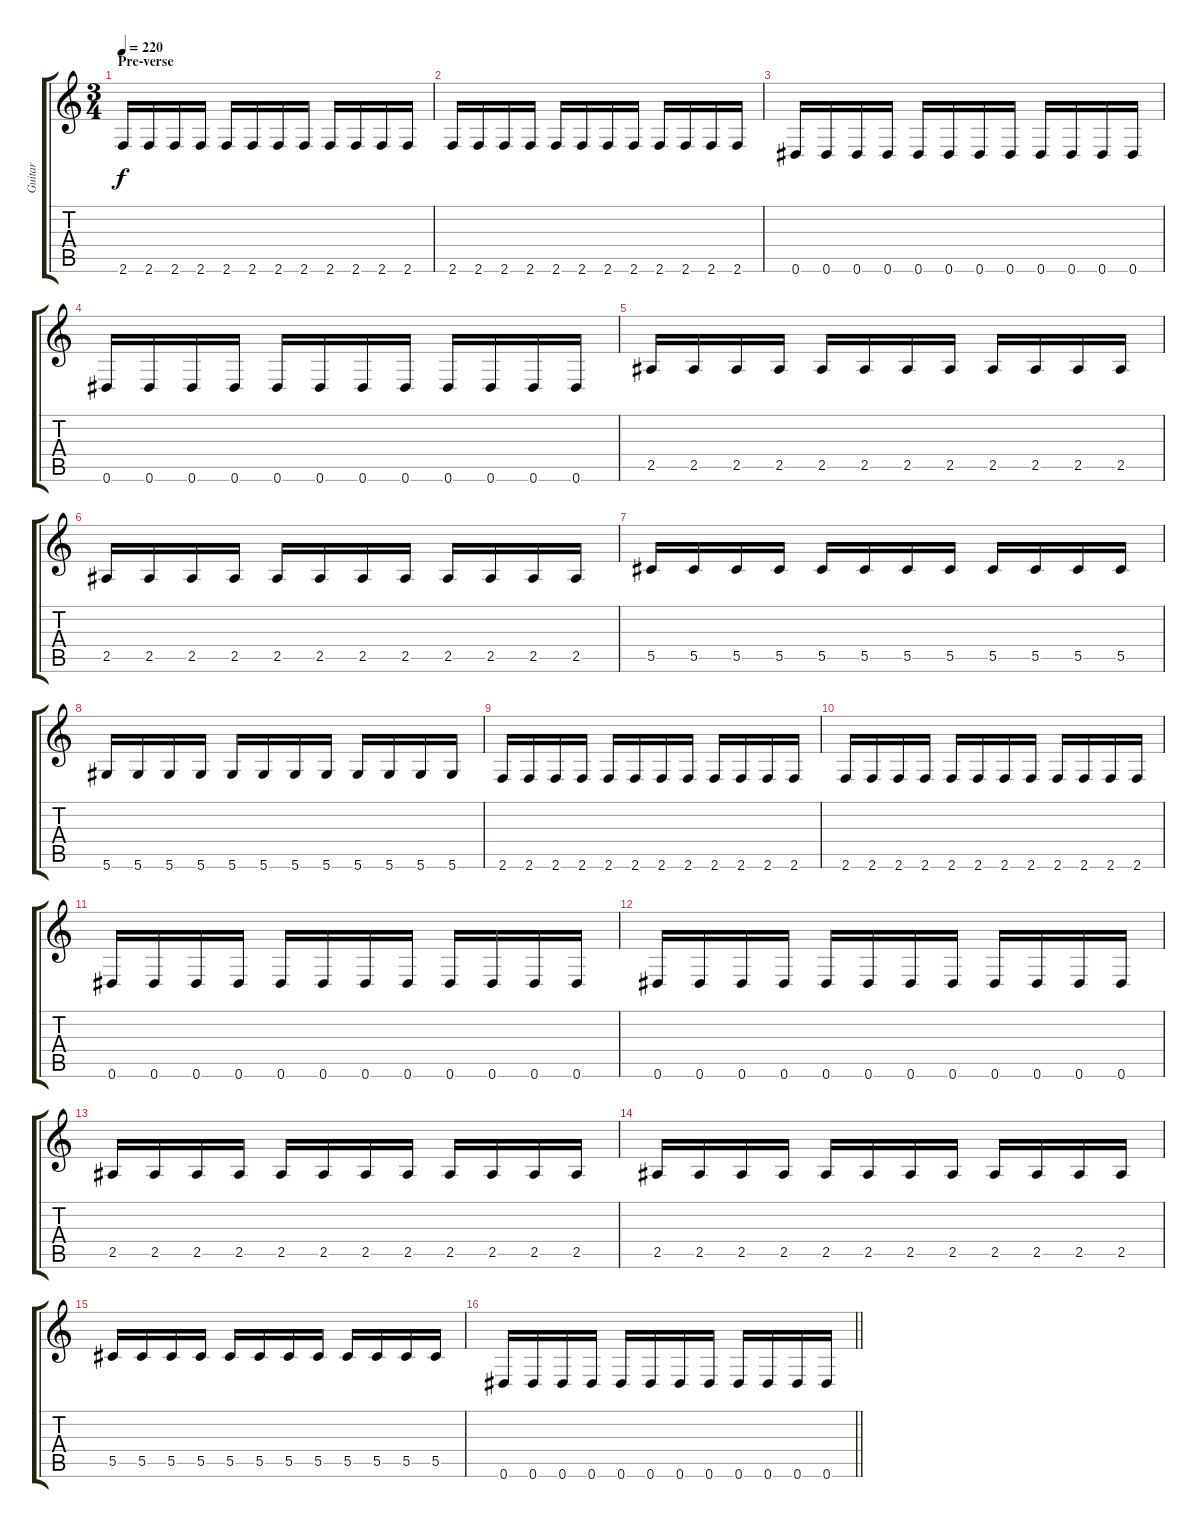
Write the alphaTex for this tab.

\track ("Guitar" "Guitar") {instrument distortionguitar}
\staff {score tabs}
\tuning (Eb4 Bb3 Gb3 Db3 Ab2 Eb2) {hide}
\ts (3 4)
\section ("" "Pre-verse")
\tempo 220
\clef g2
\ks c
2.6.16{dy f balance 16} 2.6.16 2.6.16 2.6.16 2.6.16{balance 8} 2.6.16 2.6.16 2.6.16 2.6.16 2.6.16 2.6.16 2.6.16 |
2.6.16 2.6.16 2.6.16 2.6.16 2.6.16 2.6.16 2.6.16 2.6.16 2.6.16 2.6.16 2.6.16 2.6.16 |
0.6.16 0.6.16 0.6.16 0.6.16 0.6.16 0.6.16 0.6.16 0.6.16 0.6.16 0.6.16 0.6.16 0.6.16 |
0.6.16 0.6.16 0.6.16 0.6.16 0.6.16 0.6.16 0.6.16 0.6.16 0.6.16 0.6.16 0.6.16 0.6.16 |
2.5.16 2.5.16 2.5.16 2.5.16 2.5.16{balance 16} 2.5.16 2.5.16 2.5.16 2.5.16{balance 8} 2.5.16 2.5.16 2.5.16 |
2.5.16 2.5.16 2.5.16 2.5.16 2.5.16 2.5.16 2.5.16 2.5.16 2.5.16 2.5.16 2.5.16 2.5.16 |
5.5.16{balance 16} 5.5.16 5.5.16 5.5.16 5.5.16{balance 8} 5.5.16 5.5.16 5.5.16 5.5.16 5.5.16 5.5.16 5.5.16 |
5.6.16 5.6.16 5.6.16 5.6.16 5.6.16 5.6.16 5.6.16 5.6.16 5.6.16 5.6.16 5.6.16 5.6.16 |
2.6.16{balance 16} 2.6.16 2.6.16 2.6.16 2.6.16{balance 8} 2.6.16 2.6.16 2.6.16 2.6.16 2.6.16 2.6.16 2.6.16 |
2.6.16 2.6.16 2.6.16 2.6.16 2.6.16 2.6.16 2.6.16 2.6.16 2.6.16 2.6.16 2.6.16 2.6.16 |
0.6.16 0.6.16 0.6.16 0.6.16 0.6.16 0.6.16 0.6.16 0.6.16 0.6.16 0.6.16 0.6.16 0.6.16 |
0.6.16 0.6.16 0.6.16 0.6.16 0.6.16 0.6.16 0.6.16 0.6.16 0.6.16 0.6.16 0.6.16 0.6.16 |
2.5.16 2.5.16 2.5.16 2.5.16 2.5.16{balance 16} 2.5.16 2.5.16 2.5.16 2.5.16{balance 8} 2.5.16 2.5.16 2.5.16 |
2.5.16 2.5.16 2.5.16 2.5.16 2.5.16 2.5.16 2.5.16 2.5.16 2.5.16 2.5.16 2.5.16 2.5.16 |
5.5.16 5.5.16 5.5.16 5.5.16 5.5.16 5.5.16 5.5.16 5.5.16 5.5.16 5.5.16 5.5.16 5.5.16 |
\barLineRight lightlight
0.6.16 0.6.16 0.6.16 0.6.16 0.6.16 0.6.16 0.6.16 0.6.16 0.6.16 0.6.16 0.6.16 0.6.16
